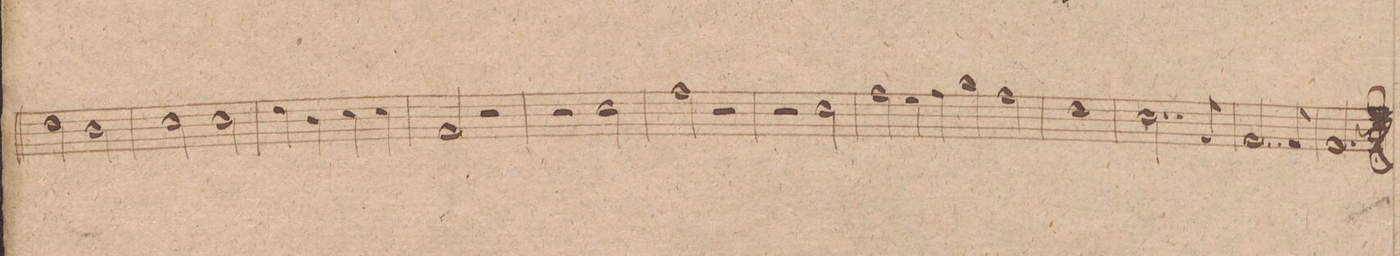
**kern	**dynam
*I"Fagotto. 2do	*
*clefF4	*
*k[f#c#g#]	*
*met(c|)	*
*M2/2	*
2F#\	.
2D\	.
=235	=235
2E\	.
2E\	.
=236	=236
4F#\	.
4D\	.
4E\	.
4E\	.
=237	=237
2AA/	.
2r	.
=238	=238
2r	.
2E\	.
=239	=239
2A\	.
2r	.
=240	=240
2r	.
2E\	.
=241	=241
2A\	.
4G#\	.
4A\	.
=242	=242
2B\	.
2A\	.
=243	=243
1F#	.
=244	=244
2..E\	.
8AA/	.
=245	=245
2..AA/	.
8AA/	.
=246	=246
2.AA/	.
4r	.
==	==
*-	*-
